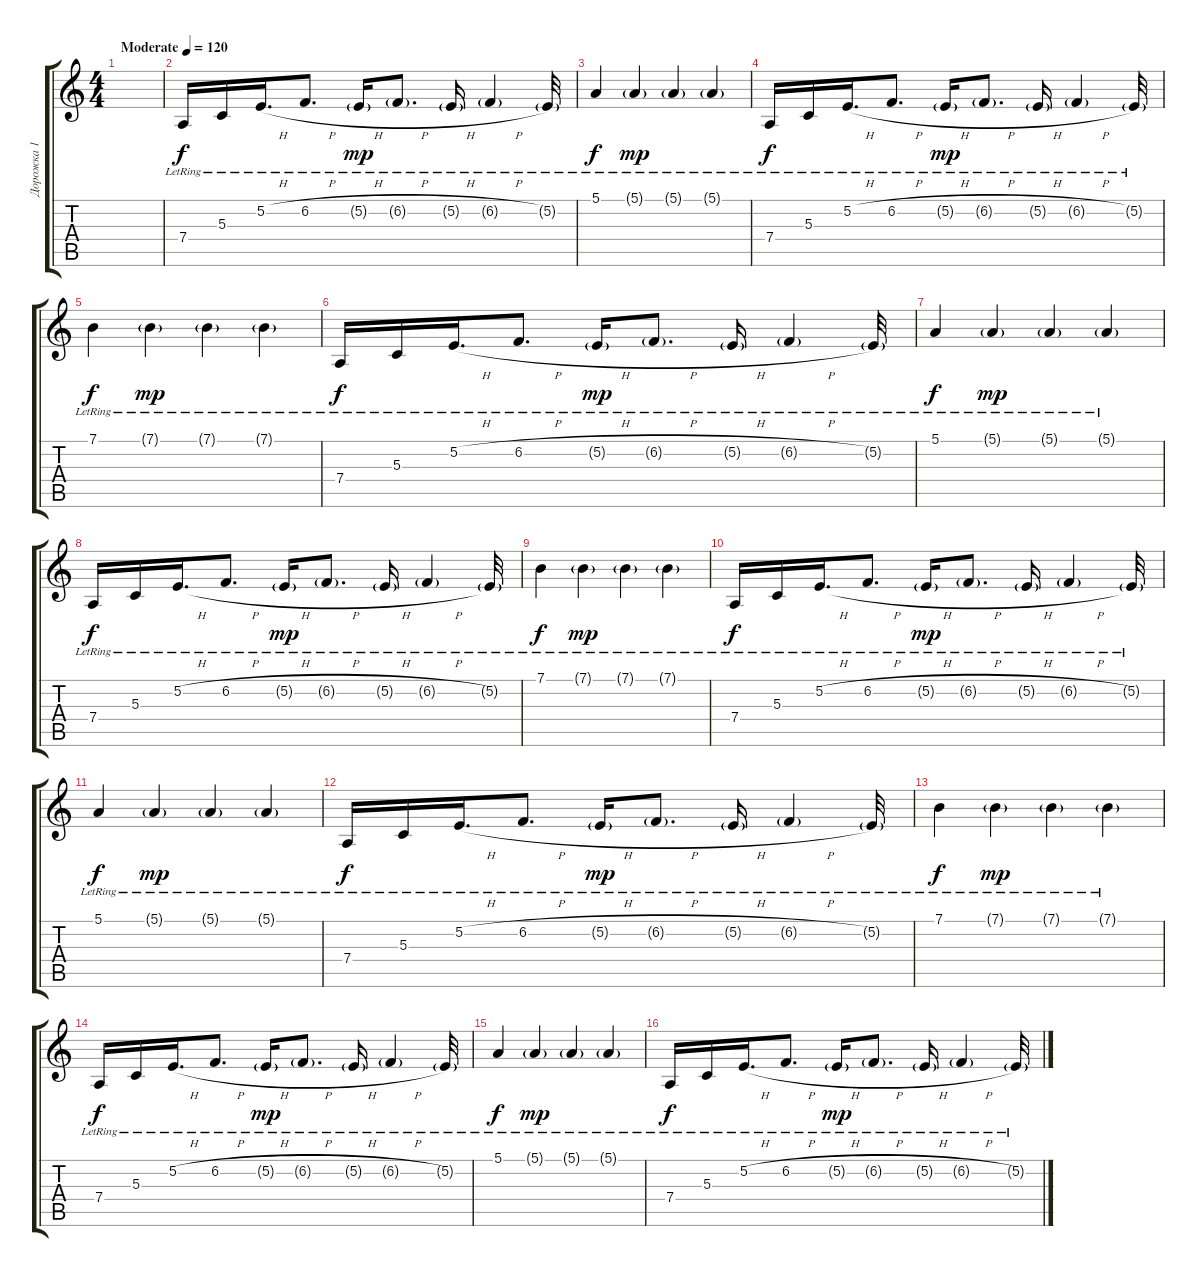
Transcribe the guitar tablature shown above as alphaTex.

\track ("Дорожка 1" "Дорожка 1") {instrument electricgrandpiano}
\staff {score tabs}
\tuning (E4 B3 G3 D3 A2 E2) {hide}
\ts (4 4)
\tempo (120 "Moderate")
\clef g2
\ks c
|
7.4{lr}.16 5.3{lr}.16 5.2{h lr}.16{d} 6.2{h lr}.8{d} 5.2{h g lr}.16{dy mp} 6.2{h g lr}.8{d} 5.2{h g lr}.16 6.2{h g lr}.4 5.2{g lr}.32 |
5.1{lr}.4{dy f} 5.1{g lr}.4{dy mp} 5.1{g lr}.4 5.1{g lr}.4 |
7.4{lr}.16{dy f} 5.3{lr}.16 5.2{h lr}.16{d} 6.2{h lr}.8{d} 5.2{h g lr}.16{dy mp} 6.2{h g lr}.8{d} 5.2{h g lr}.16 6.2{h g lr}.4 5.2{g lr}.32 |
7.1{lr}.4{dy f} 7.1{g lr}.4{dy mp} 7.1{g lr}.4 7.1{g lr}.4 |
7.4{lr}.16{dy f} 5.3{lr}.16 5.2{h lr}.16{d} 6.2{h lr}.8{d} 5.2{h g lr}.16{dy mp} 6.2{h g lr}.8{d} 5.2{h g lr}.16 6.2{h g lr}.4 5.2{g lr}.32 |
5.1{lr}.4{dy f} 5.1{g lr}.4{dy mp} 5.1{g lr}.4 5.1{g lr}.4 |
7.4{lr}.16{dy f} 5.3{lr}.16 5.2{h lr}.16{d} 6.2{h lr}.8{d} 5.2{h g lr}.16{dy mp} 6.2{h g lr}.8{d} 5.2{h g lr}.16 6.2{h g lr}.4 5.2{g lr}.32 |
7.1{lr}.4{dy f} 7.1{g lr}.4{dy mp} 7.1{g lr}.4 7.1{g lr}.4 |
7.4{lr}.16{dy f} 5.3{lr}.16 5.2{h lr}.16{d} 6.2{h lr}.8{d} 5.2{h g lr}.16{dy mp} 6.2{h g lr}.8{d} 5.2{h g lr}.16 6.2{h g lr}.4 5.2{g lr}.32 |
5.1{lr}.4{dy f} 5.1{g lr}.4{dy mp} 5.1{g lr}.4 5.1{g lr}.4 |
7.4{lr}.16{dy f} 5.3{lr}.16 5.2{h lr}.16{d} 6.2{h lr}.8{d} 5.2{h g lr}.16{dy mp} 6.2{h g lr}.8{d} 5.2{h g lr}.16 6.2{h g lr}.4 5.2{g lr}.32 |
7.1{lr}.4{dy f} 7.1{g lr}.4{dy mp} 7.1{g lr}.4 7.1{g lr}.4 |
7.4{lr}.16{dy f} 5.3{lr}.16 5.2{h lr}.16{d} 6.2{h lr}.8{d} 5.2{h g lr}.16{dy mp} 6.2{h g lr}.8{d} 5.2{h g lr}.16 6.2{h g lr}.4 5.2{g lr}.32 |
5.1{lr}.4{dy f} 5.1{g lr}.4{dy mp} 5.1{g lr}.4 5.1{g lr}.4 |
7.4{lr}.16{dy f} 5.3{lr}.16 5.2{h lr}.16{d} 6.2{h lr}.8{d} 5.2{h g lr}.16{dy mp} 6.2{h g lr}.8{d} 5.2{h g lr}.16 6.2{h g lr}.4 5.2{g lr}.32
